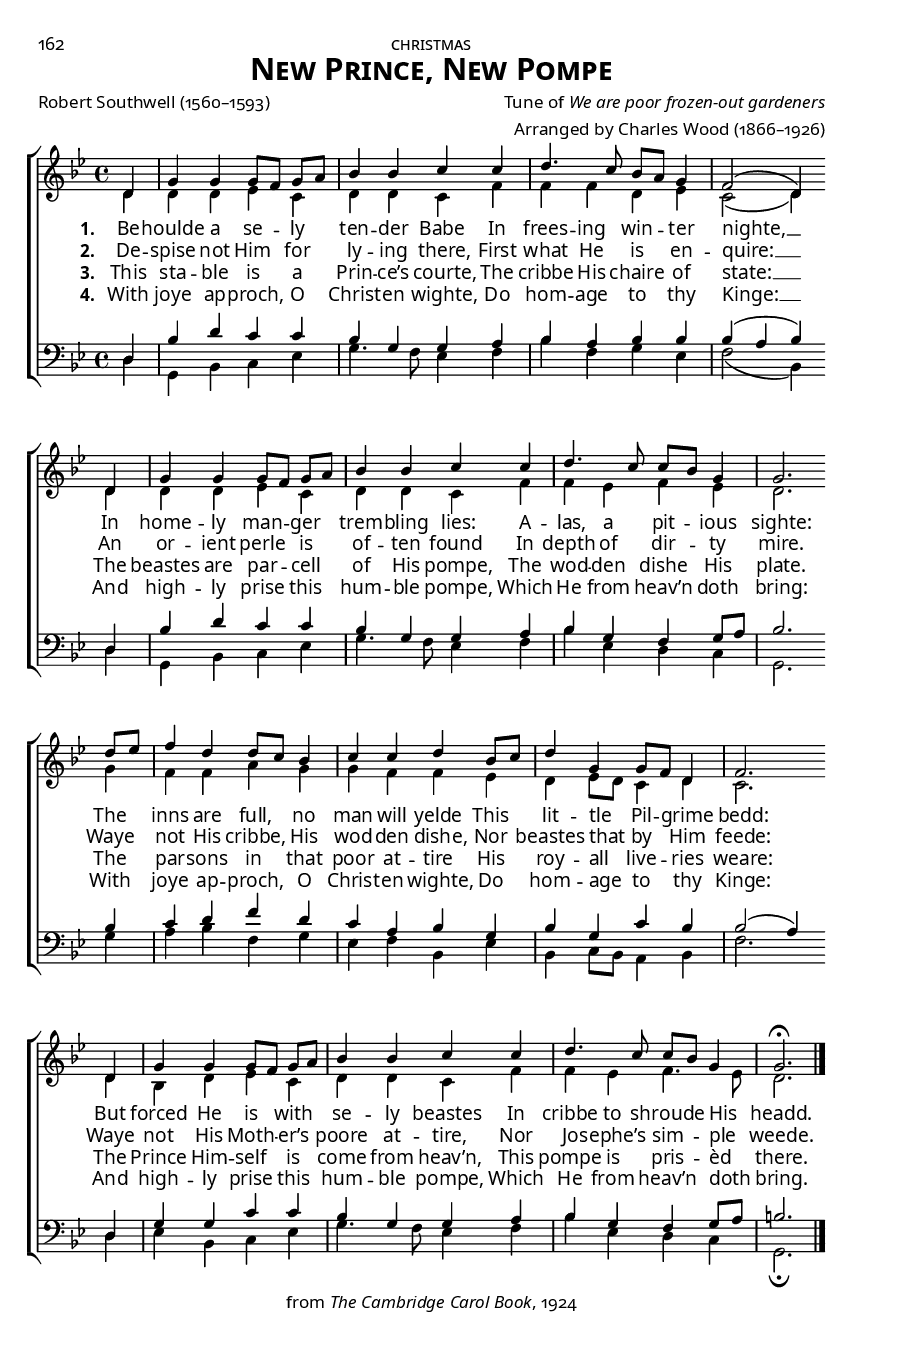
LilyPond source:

\version "2.14.2"
\include "util.ly"
\header {
  title = \markup{\override #'(font-name . "Garamond Premier Pro Semibold"){ \abs-fontsize #15 \smallCapsOldStyle"New Prince, New Pompe"}}
  poet = \markup\oldStyleNum"Robert Southwell (1560–1593)"
  composer = \markup {"Tune of" \italic"We are poor frozen-out gardeners"}
  arranger = \markup\oldStyleNum"Arranged by Charles Wood (1866–1926)"
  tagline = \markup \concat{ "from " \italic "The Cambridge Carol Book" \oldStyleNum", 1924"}
}
\paper {
  %print-all-headers = ##f
  paper-height = 9\in
  paper-width = 6\in
  indent = 0\in
  %system-system-spacing = #'((basic-distance . 10) (padding . 0))
  %system-system-spacing =
  %  #'((basic-distance . 0)
  %     (minimum-distance . 0)
  %     (padding . -0.35)
  %     (stretchability . 100))
  ragged-last-bottom = ##f
  ragged-bottom = ##f
  two-sided = ##t
  inner-margin = 0.5\in
  outer-margin = 0.25\in
  top-margin = 0.25\in
  bottom-margin = 0.25\in
  first-page-number = #162
  print-first-page-number = ##t
  headerLine = \markup{\override #'(font-name . "Garamond Premier Pro") \smallCapsOldStyle"christmas"}
  oddHeaderMarkup = \markup\fill-line{
     \override #'(font-name . "Garamond Premier Pro")\abs-fontsize #8.5
     \combine 
        \fill-line{"" \if \should-print-page-number
        \oldStylePageNum""
        }
        \fill-line{\headerLine}
  }
  evenHeaderMarkup = \markup {
     \override #'(font-name . "Garamond Premier Pro")\abs-fontsize #8.5
     \combine
        \if \should-print-page-number
        \oldStylePageNum""
        \fill-line{\headerLine}
  }
}
#(set-global-staff-size 15) \paper{ #(define fonts (make-pango-font-tree "GoudyOlSt BT" "Garamond Premier Pro" "Garamond Premier Pro" (/ 15 20))) }
global = {
  \key bes \major
  \time 4/4
  \autoBeamOff
  \override DynamicLineSpanner #'staff-padding = #0.0
  \override DynamicLineSpanner #'Y-extent = #'(-1 . 1)
}

sopMusic = \relative c' {
  \partial 4 d4 |
  g g g8[ f] g[ a] |
  bes4 bes c c |
  d4. c8 bes[ a] g4 |
  
  f2( d4) \bar""\break d |
  g g g8[ f] g[ a] |
  bes4 bes c c |
  
  d4. c8 c[ bes] g4 |
  g2. \bar""\break d'8[ ees] |
  f4 d d8[ c] bes4 |
  c c d bes8[ c] |
  d4 g, g8[ f] d4 |
  
  f2. \bar""\break d4 |
  g g g8[ f] g[ a] |
  bes4 bes c c |
  d4. c8 c[ bes] g4 |
  \partial 2. g2.\fermata \bar "|."
}
sopWords = \lyricmode {
  
}

altoMusic = \relative c' {
  d4 |
  d d ees c |
  d d c f |
  f f d ees |
  
  c2( d4) d |
  d d ees c |
  d d c f |
  
  f ees f ees |
  d2. g4 |
  f f a g |
  g f f ees |
  d ees8[ d] c4 d |
  
  c2. d4 |
  bes d ees c |
  d d c f |
  f ees f4. ees8 |
  d2. \bar "|."
}
altoWords = \lyricmode {
  \dropLyricsV
  \set stanza = #"1. "
  Be -- houlde a se -- ly ten -- der Babe
  In frees -- ing win -- ter nighte, __
  In home -- ly man -- ger trem -- bling lies:
  A -- las, a pit -- ious sighte:
  The inns are full, no man will yelde
  This lit -- tle Pil -- grime bedd:
  But forced He is with se -- ly beastes
  In cribbe to \set associatedVoice = "tenors" shroude His headd.
}
altoWordsII = \lyricmode {
  \dropLyricsV
%\markup\italic
  \set stanza = #"2. "
  De -- spise not Him for ly -- ing there,
  First what He is en -- quire: __
  An or -- ient perle is of -- ten found
  In depth of dir -- ty mire.
  Waye not His cribbe, His wod -- den dishe,
  Nor beastes that by Him feede:
  Waye not His Moth -- er’s poore at -- tire,
  Nor Jo -- sephe’s \set associatedVoice = "tenors" sim -- ple weede.
  \set ignoreMelismata = ##t
}
altoWordsIII = \lyricmode {
  \dropLyricsV
  \set stanza = #"3. "
  This sta -- ble is a Prin -- ce’s courte,
  The cribbe His chaire of state: __
  The beastes are par -- cell of His pompe,
  The wod -- den dishe His plate.
  The par -- sons in that poor at -- tire
  His roy -- all live -- ries weare:
  The Prince Him -- self is come from heav’n,
  This pompe is \set associatedVoice = "tenors" pris -- èd there.
  \set ignoreMelismata = ##t
}
altoWordsIV = \lyricmode {
  \dropLyricsV
  \set stanza = #"4. "
  With joye ap -- proch, O Christ -- en wighte,
  Do hom -- age to thy Kinge: __
  And high -- ly prise this hum -- ble pompe,
  Which He from heav’n doth bring:
  With joye ap -- proch, O Christ -- en wighte,
  Do hom -- age to thy Kinge:
  And high -- ly prise this hum -- ble pompe,
  Which He from \set associatedVoice = "tenors" heav’n doth bring.
  \set ignoreMelismata = ##t
}
altoWordsV = \lyricmode {
  \set stanza = #"5. "
  \set ignoreMelismata = ##t
}
altoWordsVI = \lyricmode {
  \set stanza = #"6. "
  \set ignoreMelismata = ##t
}
tenorMusic = \relative c {
  d4 |
  bes' d c c |
  bes g g a |
  bes a bes bes |
  
  bes( a bes) d, |
  bes' d c c |
  bes g g a |
  
  bes g f g8[ a] |
  bes2. bes4 |
  c d f d |
  c a bes g |
  bes g c bes |
  
  bes2( a4) d, |
  g g c c |
  bes g g a |
  bes g f g8[ a] |
  b2. \bar "|."
}
tenorWords = \lyricmode {

}

bassMusic = \relative c {
  d4 |
  g, bes c ees |
  g4. f8 ees4 f |
  bes f g ees |
  
  f2( bes,4) d |
  g, bes c ees |
  g4. f8 ees4 f |
  
  bes ees, d c |
  g2. g'4 |
  a bes f g |
  ees f bes, ees |
  bes c8[ bes] a4 bes |
  
  f'2. d4 |
  ees bes c ees |
  g4. f8 ees4 f |
  bes ees, d c |
  g2.\fermata \bar "|."
}
bassWords = \lyricmode {

}

pianoRH = \relative c' {
  
}
pianoLH = \relative c' {
  
}

\score {
  <<
   \new ChoirStaff <<
    \new Staff = women <<
      \new Voice = "sopranos" { \voiceOne << \global \sopMusic >> }
      \new Voice = "altos" { \voiceTwo << \global \altoMusic >> }
    >>
   \new Staff = men <<
      \clef bass
      \new Voice = "tenors" { \voiceOne << \global \tenorMusic >> }
      \new Voice = "basses" { \voiceTwo << \global \bassMusic >> }
    >>
    \new Lyrics \with { alignAboveContext = #"women" \override VerticalAxisGroup #'nonstaff-relatedstaff-spacing = #'((basic-distance . 1))} \lyricsto "sopranos" \sopWords
    \new Lyrics = "altosVI"  \with { alignBelowContext = #"women" } \lyricsto "altos" \altoWordsVI
    \new Lyrics = "altosV"  \with { alignBelowContext = #"women" } \lyricsto "altos" \altoWordsV
    \new Lyrics = "altosIV"  \with { alignBelowContext = #"women" } \lyricsto "altos" \altoWordsIV
    \new Lyrics = "altosIII"  \with { alignBelowContext = #"women" } \lyricsto "altos" \altoWordsIII
    \new Lyrics = "altosII"  \with { alignBelowContext = #"women" } \lyricsto "altos" \altoWordsII
    \new Lyrics = "altos"  \with { alignBelowContext = #"women" \override VerticalAxisGroup #'nonstaff-relatedstaff-spacing = #'((basic-distance . 1)) } \lyricsto "altos" \altoWords
    \new Lyrics \with { alignAboveContext = #"men" \override VerticalAxisGroup #'nonstaff-relatedstaff-spacing = #'((basic-distance . 1)) } \lyricsto "tenors" \tenorWords
    \new Lyrics \with { alignBelowContext = #"men" \override VerticalAxisGroup #'nonstaff-relatedstaff-spacing = #'((basic-distance . 1)) } \lyricsto "basses" \bassWords
  >>
%    \new PianoStaff << \new Staff { \new Voice { \pianoRH } } \new Staff { \clef "bass" \pianoLH } >>
  >>
  \layout {
    \context {
      \Score
      %\override SpacingSpanner #'base-shortest-duration = #(ly:make-moment 1 8)
      %\override SpacingSpanner #'common-shortest-duration = #(ly:make-moment 1 4)
    }
    \context {
      % Remove all empty staves
      % \Staff \RemoveEmptyStaves \override VerticalAxisGroup #'remove-first = ##t
    }
    \context {
      \Lyrics
      \override LyricText #'X-offset = #center-on-word
    }
  }
  \midi {
    \tempo 4 = 105
    \set Staff.midiInstrument = "piccolo"
  
    \context {
      \Voice
      \remove "Dynamic_performer"
    }
  }
}
